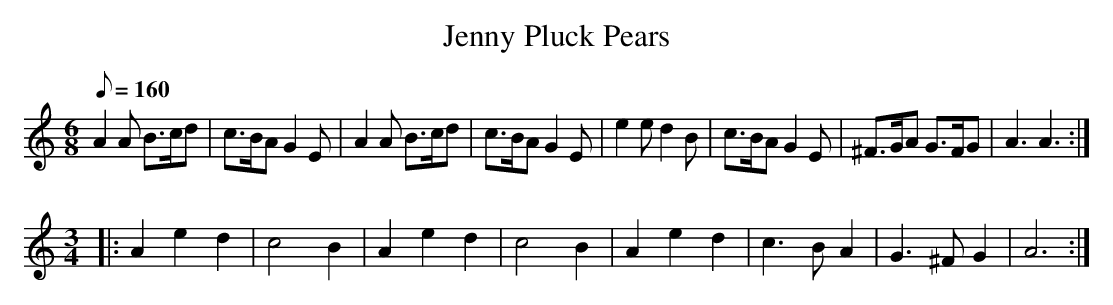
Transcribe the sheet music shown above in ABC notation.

X:1
T:Jenny Pluck Pears
M:6/8
L:1/8
Q:160
K:C
A2A B>cd | c>BA G2 E | A2A B>cd | c>BA G2E | e2e d2B | c>BA G2 E | ^F>GA G>FG | A3 A3 :|
M:3/4
|: A2 e2 d2 | c4 B2 | A2 e2 d2 | c4 B2 | A2 e2 d2 | c3 B A2 | G3 ^F G2 | A6 :|
